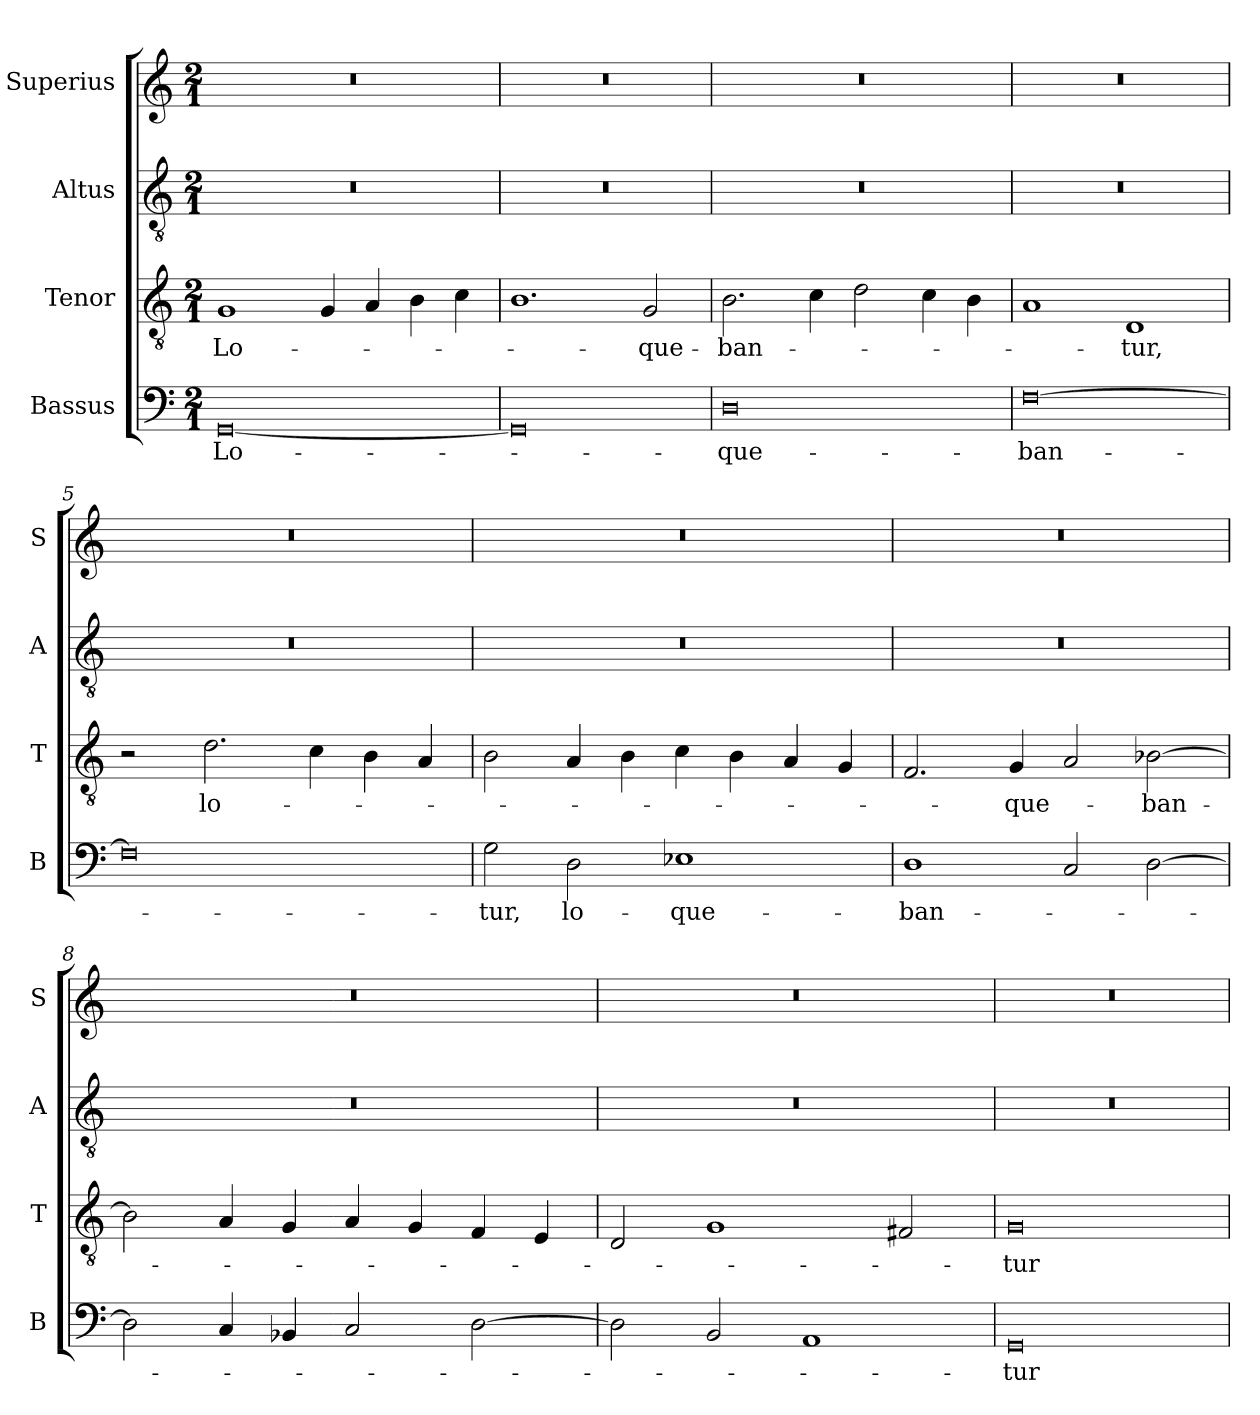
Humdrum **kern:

**kern	**text	**kern	**text	**kern	**kern
*part4	*part4	*part3	*part3	*part2	*part1
*staff4	*staff4	*staff3	*staff3	*staff2	*staff1
*I"Bassus	*	*I"Tenor	*	*I"Altus	*I"Superius
*I'B	*	*I'T	*	*I'A	*I'S
*clefF4	*	*clefGv2	*	*clefGv2	*clefG2
*k[]	*	*k[]	*	*k[]	*k[]
*M2/1	*	*M2/1	*	*M2/1	*M2/1
=1	=1	=1	=1	=1	=1
[0GG	Lo-	1G	Lo-	0r	0r
.	.	4G	.	.	.
.	.	4A	.	.	.
.	.	4B	.	.	.
.	.	4c	.	.	.
=2	=2	=2	=2	=2	=2
0GG]	.	1.B	.	0r	0r
.	.	2G	-que-	.	.
=3	=3	=3	=3	=3	=3
0D	-que-	2.B	-ban-	0r	0r
.	.	4c	.	.	.
.	.	2d	.	.	.
.	.	4c	.	.	.
.	.	4B	.	.	.
=4	=4	=4	=4	=4	=4
[0F	-ban-	1A	.	0r	0r
!	!	!	!LO:LY:i	!	!
.	.	1D	-tur,	.	.
=5	=5	=5	=5	=5	=5
0F]	.	2r	.	0r	0r
!	!	!	!LO:LY:i	!	!
.	.	2.d	lo-	.	.
.	.	4c	.	.	.
.	.	4B	.	.	.
.	.	4A	.	.	.
=6	=6	=6	=6	=6	=6
!	!LO:LY:i	!	!	!	!
2G	-tur,	2B	.	0r	0r
!	!LO:LY:i	!	!	!	!
2D	lo-	4A	.	.	.
.	.	4B	.	.	.
!	!LO:LY:i	!	!	!	!
1E-i	-que-	4c	.	.	.
.	.	4B	.	.	.
.	.	4A	.	.	.
.	.	4G	.	.	.
=7	=7	=7	=7	=7	=7
!	!LO:LY:i	!	!	!	!
1D	-ban-	2.F	.	0r	0r
!	!	!	!LO:LY:i	!	!
.	.	4G	-que-	.	.
2C	.	2A	.	.	.
!	!	!	!LO:LY:i	!	!
[2D	.	[2B-X	-ban-	.	.
=8	=8	=8	=8	=8	=8
2D]	.	2B-]	.	0r	0r
4C	.	4A	.	.	.
4BB-i	.	4G	.	.	.
2C	.	4A	.	.	.
.	.	4G	.	.	.
[2D	.	4F	.	.	.
.	.	4E	.	.	.
=9	=9	=9	=9	=9	=9
2D]	.	2D	.	0r	0r
2BB	.	1G	.	.	.
1AA	.	.	.	.	.
.	.	2F#X	.	.	.
=10	=10	=10	=10	=10	=10
0GG	-tur	0G	-tur	0r	0r
=	=	=	=	=	=
*-	*-	*-	*-	*-	*-
